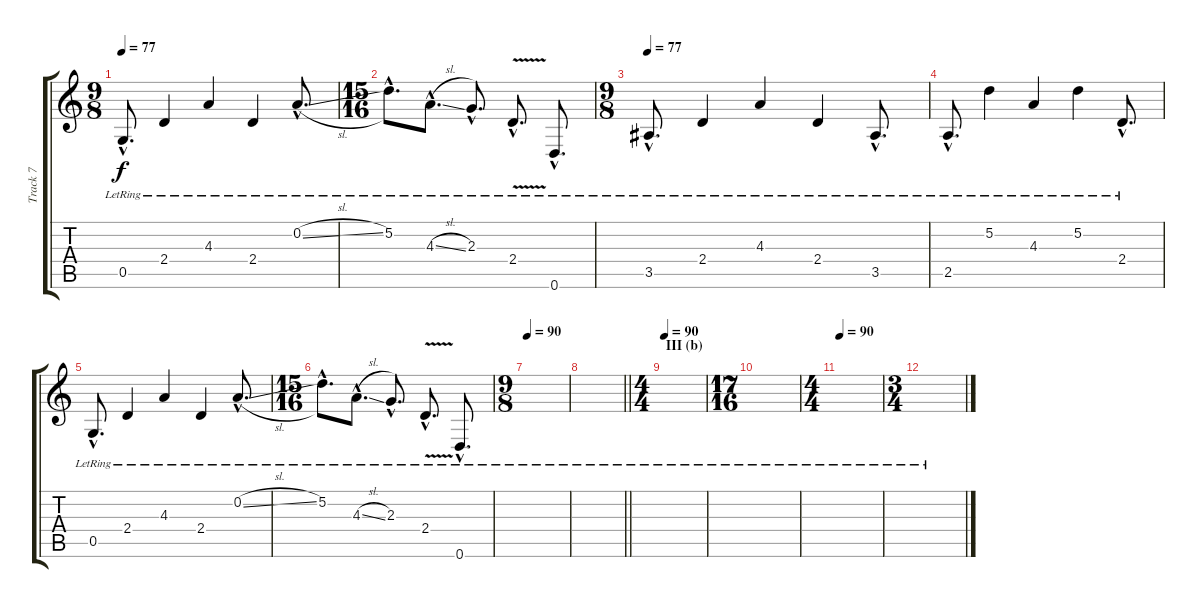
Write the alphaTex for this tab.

\track ("Track 7" "Track 7") {instrument electricguitarjazz}
\staff {score tabs}
\tuning (D4 A3 F3 C3 G2 D2) {hide}
\ts (9 8)
\tempo 77
\clef g2
\ks c
0.5{hac lr}.8{d dy f} 2.4{lr}.4 4.3{lr}.4 2.4{lr}.4 0.2{sl hac lr}.8{d} |
\ts (15 16)
5.2{hac lr}.8{d} 4.3{sl hac lr}.8{d} 2.3{hac lr}.8{d} 2.4{v hac lr}.8{d} 0.6{hac lr}.8{d} |
\ts (9 8)
\tempo 77
3.5{hac lr}.8{d volume 13} 2.4{lr}.4 4.3{lr}.4 2.4{lr}.4 3.5{hac lr}.8{d} |
2.5{hac lr}.8{d} 5.2{lr}.4 4.3{lr}.4 5.2{lr}.4 2.4{hac lr}.8{d} |
0.5{hac lr}.8{d} 2.4{lr}.4 4.3{lr}.4 2.4{lr}.4 0.2{sl hac lr}.8{d} |
\ts (15 16)
5.2{hac lr}.8{d} 4.3{sl hac lr}.8{d} 2.3{hac lr}.8{d} 2.4{v hac lr}.8{d} 0.6{hac lr}.8{d} |
\ts (9 8)
\tempo 90
|
\barLineRight lightlight
|
\ts (4 4)
\section ("" "III (b)")
\tempo 90
|
\ts (17 16)
|
\ts (4 4)
\tempo 90
|
\ts (3 4)
